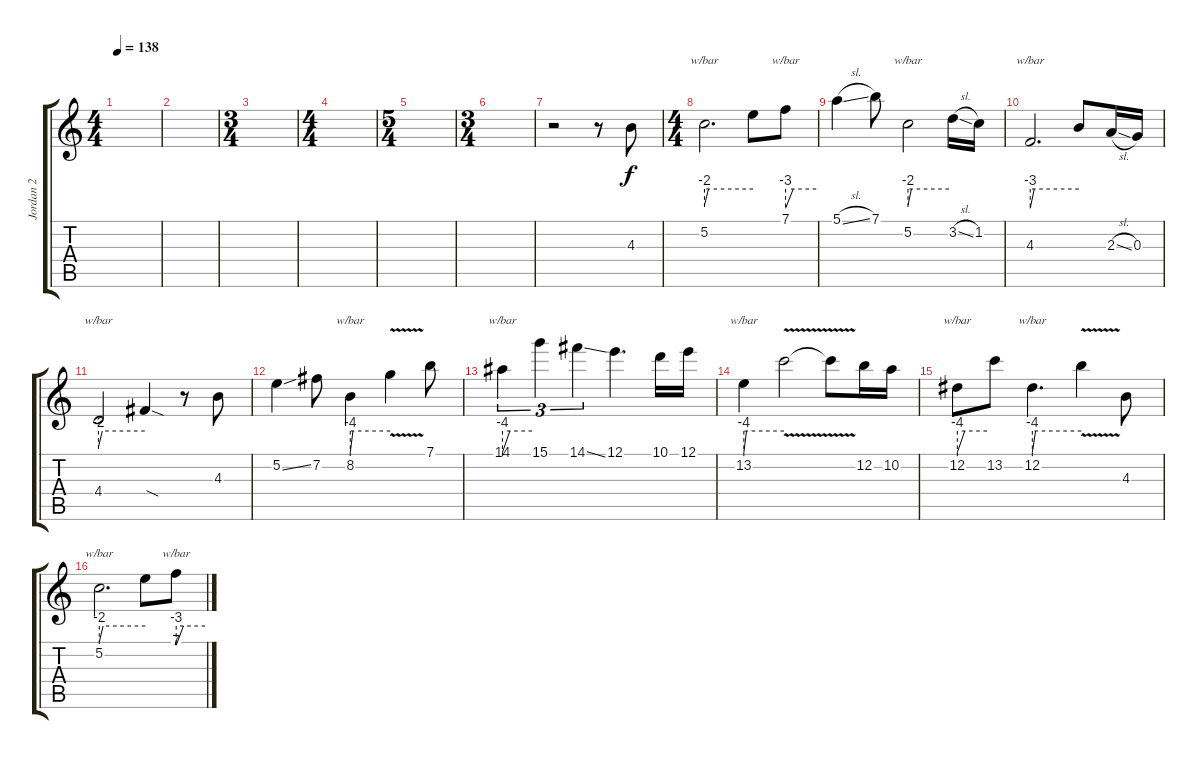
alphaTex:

\track ("Jordan 2" "Jordan 2") {instrument distortionguitar}
\staff {score tabs}
\tuning (E4 B3 G3 D3 A2 E2) {hide}
\ts (4 4)
\tempo 138
\clef g2
\ks c
|
|
\ts (3 4)
|
\ts (4 4)
|
\ts (5 4)
|
\ts (3 4)
|
r.2 r.8 4.3.8 |
\ts (4 4)
5.2.2{d tbe (custom default 0 -8 5 0 60 0)} 5.2{t}.8 7.1.8{tbe (custom default 0 -12 15 0 60 0)} |
5.1{sl}.4 7.1.8 5.2.2{tbe (custom default 0 -8 5 0 60 0)} 3.2{sl}.16 1.2.16 |
4.3.2{d tbe (custom default 0 -12 5 0 60 0)} 4.3{t}.8 2.3{sl}.16 0.3.16 |
4.4.2{tbe (custom default 0 -8 5 0 60 0)} 4.4{sod t}.4 r.8 4.3.8 |
5.2{ss}.4 7.2.8 8.2.4{tbe (custom default 0 -16 4 0 60 0)} 8.2{v t}.4 7.1.8 |
14.1.4{tu (3 2) tbe (custom default 0 -16 15 0 60 0)} 15.1.4{tu (3 2)} 14.1{ss}.4{tu (3 2)} 12.1.4{d} 10.1.16 12.1.16 |
13.2.4{tbe (custom default 0 -16 4 0 60 0)} 13.2{v t}.2 13.2{t}.8 12.2.16 10.2.16 |
12.2.8{tbe (custom default 0 -16 15 0 60 0)} 13.2.8 12.2.4{d tbe (custom default 0 -16 4 0 60 0)} 12.2{v t}.4 4.3.8 |
5.2.2{d tbe (custom default 0 -8 5 0 60 0)} 5.2{t}.8 7.1.8{tbe (custom default 0 -12 15 0 60 0)}
